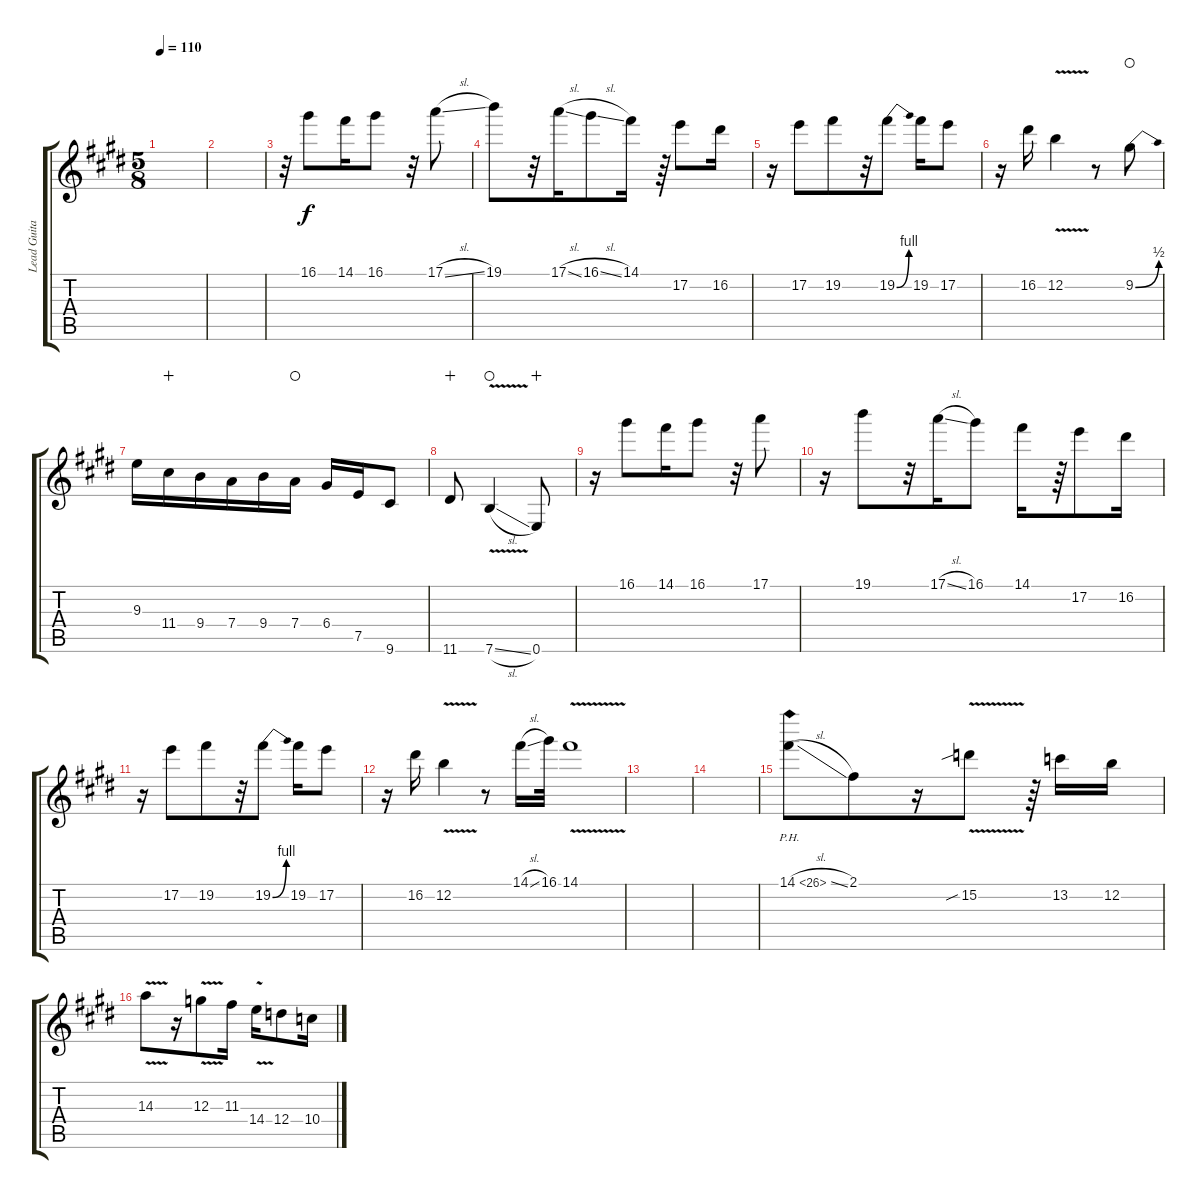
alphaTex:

\track ("Lead Guitar 1" "Lead Guita") {instrument overdrivenguitar}
\staff {score tabs}
\tuning (E4 B3 G3 D3 A2 E2) {hide}
\ts (5 8)
\tempo 110
\clef g2
\ks e
|
|
r.32 16.1.8 14.1.16 16.1.8 r.32 17.1{sl}.8 |
19.1.8 r.32 17.1{sl}.16 16.1{sl}.8 14.1.16 r.64 17.2.8 16.2.16 |
r.16 17.2.8 19.2.8 r.32 19.2{be (bend 0 0 60 4)}.8 19.2.16 17.2.8 |
r.16 16.2.16 12.2{v}.4 r.8 9.2{be (bend 0 0 60 2)}.8{waho} |
9.3.16 11.4.16{wahc} 9.4.16 7.4.16 9.4.16 7.4.16{waho} 6.4.16 7.5.16 9.6.8 |
11.6.8{wahc} 7.6{v sl}.4{waho} 0.6.8{wahc} |
r.16 16.1.8 14.1.16 16.1.8 r.32 17.1.8 |
r.16 19.1.8 r.32 17.1{sl}.16 16.1.8 14.1.16 r.64 17.2.8 16.2.16 |
r.16 17.2.8 19.2.8 r.32 19.2{be (bend 0 0 60 4)}.8 19.2.16 17.2.8 |
r.16 16.2.16 12.2{v}.4 r.8 14.1{sl}.16 16.1.32 14.1{v}.1 |
|
|
14.1{ph 12 sl}.8 2.1.8 r.16 15.2{v sib}.8 r.64 13.2.16 12.2.16 |
14.3{v}.8 r.16 12.3{v}.8 11.3.16 14.4{v}.16 12.4.8 10.4.16
